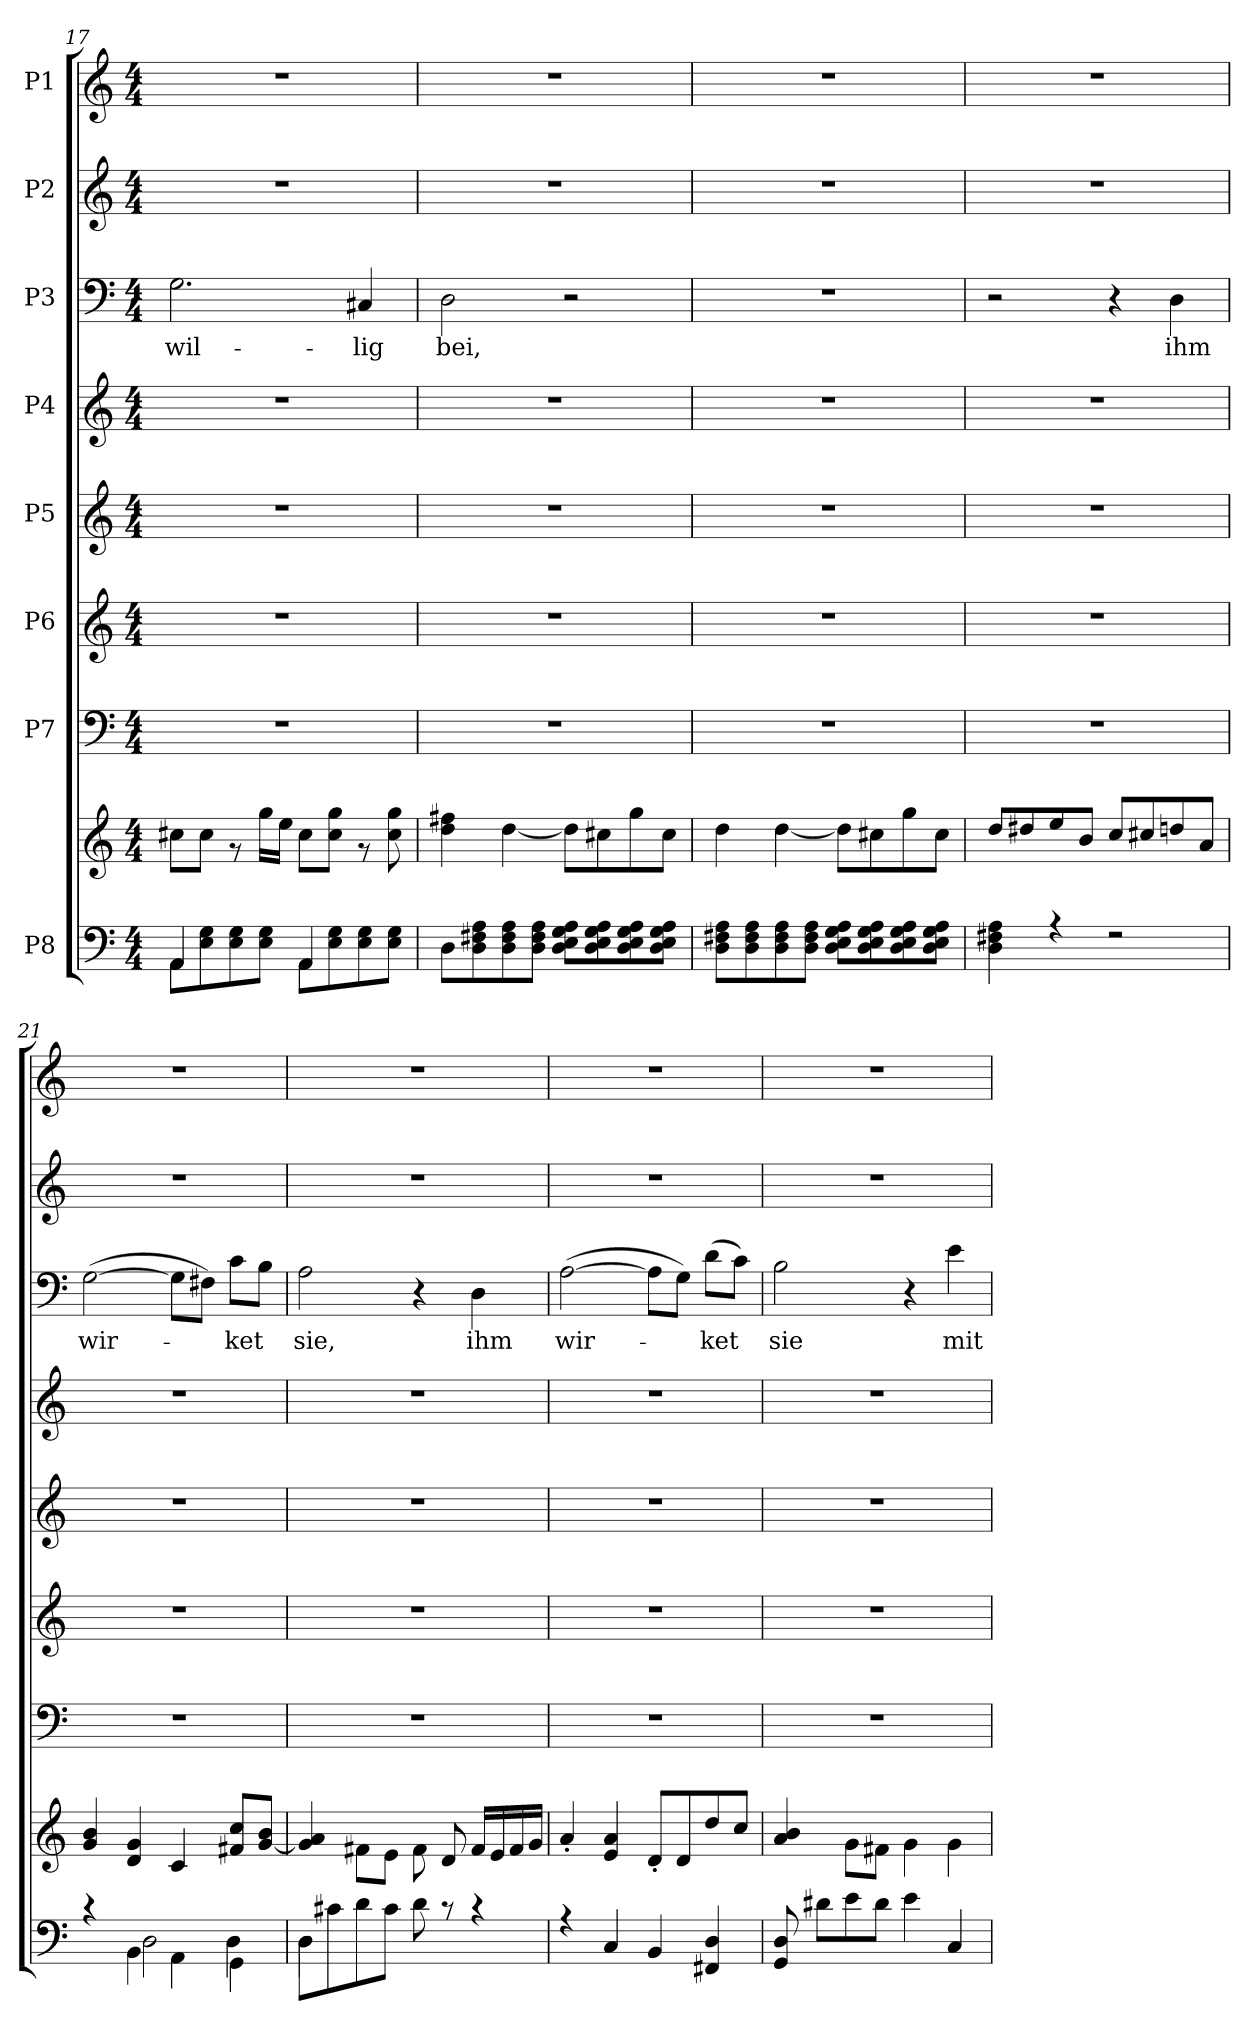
**kern	**kern	**kern	**kern	**kern	**kern	**kern	**text	**kern	**kern
*part8	*part8	*part7	*part6	*part5	*part4	*part3	*part3	*part2	*part1
*staff9	*staff8	*staff7	*staff6	*staff5	*staff4	*staff3	*staff3	*staff2	*staff1
*I"P8	*	*I"P7	*I"P6	*I"P5	*I"P4	*I"P3	*	*I"P2	*I"P1
*clefF4	*clefG2	*clefF4	*clefG2	*clefG2	*clefG2	*clefF4	*	*clefG2	*clefG2
*	*	*	*ITrd7c12	*	*	*	*	*ITrd7c12	*
*k[]	*k[]	*k[]	*k[]	*k[]	*k[]	*k[]	*	*k[]	*k[]
*C:	*C:	*C:	*C:	*C:	*C:	*C:	*	*C:	*C:
*M4/4	*M4/4	*M4/4	*M4/4	*M4/4	*M4/4	*M4/4	*	*M4/4	*M4/4
=17	=17	=17	=17	=17	=17	=17	=17	=17	=17
*^	*^	*	*	*	*	*	*	*	*
!	!	!	!	!	!	!	!	!	!LO:LY:b	!	!
4AA/	8AA\L	1ryy	8cc#X\L	1r	1r	1r	1r	2.G\	wil-	1r	1r
.	8E\ 8G\	.	8cc#\J	.	.	.	.	.	.	.	.
4ryy	8E\ 8G\	.	8r	.	.	.	.	.	.	.	.
.	8E\ 8G\J	.	16gg\LL	.	.	.	.	.	.	.	.
.	.	.	16ee\JJ	.	.	.	.	.	.	.	.
4AA/	8AA\L	.	8cc#\L	.	.	.	.	.	.	.	.
.	8E\ 8G\	.	8cc#\ 8gg\J	.	.	.	.	.	.	.	.
!	!	!	!	!	!	!	!	!	!LO:LY:b	!	!
4ryy	8E\ 8G\	.	8r	.	.	.	.	4C#X/	-lig	.	.
.	8E\ 8G\J	.	8cc#\ 8gg\	.	.	.	.	.	.	.	.
=18	=18	=18	=18	=18	=18	=18	=18	=18	=18	=18	=18
!	!	!	!	!	!	!	!	!	!LO:LY:b	!	!
8D\L	1ryy	1ryy	4dd\ 4ff#X\	1r	1r	1r	1r	2D\	bei,	1r	1r
8D\ 8F#X\ 8A\	.	.	.	.	.	.	.	.	.	.	.
8D\ 8F#\ 8A\	.	.	[>4dd\	.	.	.	.	.	.	.	.
8D\ 8F#\ 8A\J	.	.	.	.	.	.	.	.	.	.	.
8D\ 8E\ 8G\ 8A\L	.	.	8dd\L]	.	.	.	.	2r	.	.	.
8D\ 8E\ 8G\ 8A\	.	.	8cc#X\	.	.	.	.	.	.	.	.
8D\ 8E\ 8G\ 8A\	.	.	8gg\	.	.	.	.	.	.	.	.
8D\ 8E\ 8G\ 8A\J	.	.	8cc#\J	.	.	.	.	.	.	.	.
!!LO:PB:g=z
=19	=19	=19	=19	=19	=19	=19	=19	=19	=19	=19	=19
8D\ 8F#X\ 8A\L	1ryy	1ryy	4dd\	1r	1r	1r	1r	1r	.	1r	1r
8D\ 8F#\ 8A\	.	.	.	.	.	.	.	.	.	.	.
8D\ 8F#\ 8A\	.	.	[>4dd\	.	.	.	.	.	.	.	.
8D\ 8F#\ 8A\J	.	.	.	.	.	.	.	.	.	.	.
8D\ 8E\ 8G\ 8A\L	.	.	8dd\L]	.	.	.	.	.	.	.	.
8D\ 8E\ 8G\ 8A\	.	.	8cc#X\	.	.	.	.	.	.	.	.
8D\ 8E\ 8G\ 8A\	.	.	8gg\	.	.	.	.	.	.	.	.
8D\ 8E\ 8G\ 8A\J	.	.	8cc#\J	.	.	.	.	.	.	.	.
=20	=20	=20	=20	=20	=20	=20	=20	=20	=20	=20	=20
4D\ 4F#X\ 4A\	1ryy	1ryy	8dd/L	1r	1r	1r	1r	2r	.	1r	1r
.	.	.	8dd#X/	.	.	.	.	.	.	.	.
4r	.	.	8ee/	.	.	.	.	.	.	.	.
.	.	.	8b/J	.	.	.	.	.	.	.	.
2r	.	.	8cc/L	.	.	.	.	4r	.	.	.
.	.	.	8cc#X/	.	.	.	.	.	.	.	.
!	!	!	!	!	!	!	!	!	!LO:LY:b	!	!
.	.	.	8ddn/	.	.	.	.	4D\	ihm	.	.
.	.	.	8a/J	.	.	.	.	.	.	.	.
=21	=21	=21	=21	=21	=21	=21	=21	=21	=21	=21	=21
!	!	!	!	!	!	!	!	!	!LO:LY:b	!	!
4rc	4ryy	1ryy	4g/ 4b/	1r	1r	1r	1r	(>[>2G\	wir-	1r	1r
4BB\	2D\	.	4d/ 4g/	.	.	.	.	.	.	.	.
4AA\	.	.	4c/	.	.	.	.	8G\L]	.	.	.
.	.	.	.	.	.	.	.	8F#X\J)	.	.	.
!	!	!	!	!	!	!	!	!	!LO:LY:b	!	!
4GG\	4D\	.	8f#X/ 8cc/L	.	.	.	.	8c\L	-ket	.	.
.	.	.	[<8g/ 8b/J	.	.	.	.	8B\J	.	.	.
=22	=22	=22	=22	=22	=22	=22	=22	=22	=22	=22	=22
!	!	!	!	!	!	!	!	!	!LO:LY:b	!	!
8D\L	4D\	1ryy	4g/] 4a/	1r	1r	1r	1r	2A\	sie,	1r	1r
8c#X\	.	.	.	.	.	.	.	.	.	.	.
8d\	2.ryy	.	8f#X\L	.	.	.	.	.	.	.	.
8c#\J	.	.	8e\J	.	.	.	.	.	.	.	.
8d\	.	.	8f#\	.	.	.	.	4r	.	.	.
8rc	.	.	8d/	.	.	.	.	.	.	.	.
!	!	!	!	!	!	!	!	!	!LO:LY:b	!	!
4rc	.	.	16f#/LL	.	.	.	.	4D\	ihm	.	.
.	.	.	16e/	.	.	.	.	.	.	.	.
.	.	.	16f#/	.	.	.	.	.	.	.	.
.	.	.	16g/JJ	.	.	.	.	.	.	.	.
!!LO:PB:g=z
=23	=23	=23	=23	=23	=23	=23	=23	=23	=23	=23	=23
!	!	!	!	!	!	!	!	!	!LO:LY:b	!	!
4r	1ryy	1ryy	4a'>/	1r	1r	1r	1r	(>[>2A\	wir-	1r	1r
4C/	.	.	4e/ 4a/	.	.	.	.	.	.	.	.
4BB/	.	.	8d'>/L	.	.	.	.	8A\L]	.	.	.
.	.	.	8d/	.	.	.	.	8G\J)	.	.	.
!	!	!	!	!	!	!	!	!	!LO:LY:b	!	!
4FF#X/ 4D/	.	.	8dd/	.	.	.	.	(>8d\L	-ket	.	.
.	.	.	8cc/J	.	.	.	.	8c\J)	.	.	.
=24	=24	=24	=24	=24	=24	=24	=24	=24	=24	=24	=24
!	!	!	!	!	!	!	!	!	!LO:LY:b	!	!
8GG/ 8D/	1ryy	1ryy	4a/ 4b/	1r	1r	1r	1r	2B\	sie	1r	1r
8d#X\L	.	.	.	.	.	.	.	.	.	.	.
8e\	.	.	8g\L	.	.	.	.	.	.	.	.
8d#\J	.	.	8f#X\J	.	.	.	.	.	.	.	.
4e\	.	.	4g\	.	.	.	.	4r	.	.	.
!	!	!	!	!	!	!	!	!	!LO:LY:b	!	!
4C/	.	.	4g\	.	.	.	.	4e\	mit	.	.
*v	*v	*	*	*	*	*	*	*	*	*	*
*	*v	*v	*	*	*	*	*	*	*	*
=	=	=	=	=	=	=	=	=	=
*-	*-	*-	*-	*-	*-	*-	*-	*-	*-
